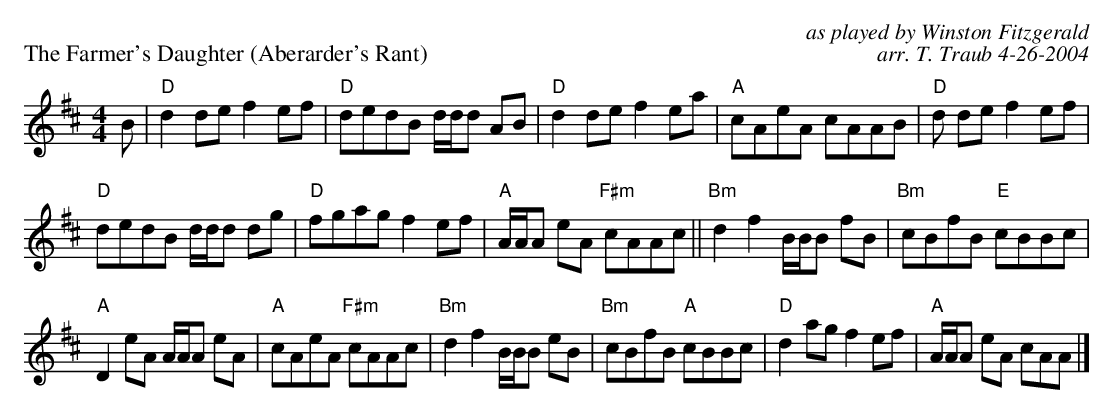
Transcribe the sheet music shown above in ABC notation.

X:1
P: The Farmer's Daughter (Aberarder's Rant)
C: as played by Winston Fitzgerald
C: arr. T. Traub 4-26-2004
K: D
M: 4/4
L: 1/8
B|"D"d2 de f2 ef|"D"dedB d/d/d AB|"D"d2 de f2 ea|"A"cAeA cAAB|"D"d de f2 ef|
"D"dedB d/d/d dg|"D"fgag f2 ef|"A"A/A/A eA "F#m"cAAc||"Bm"d2 f2 B/B/B fB|"Bm"cBfB "E"cBBc|
"A"D2 eA A/A/A eA|"A"cAeA "F#m"cAAc|"Bm"d2 f2 B/B/B eB|"Bm"cBfB "A"cBBc|"D"d2 ag f2 ef|"A"A/A/A eA cAA |]
